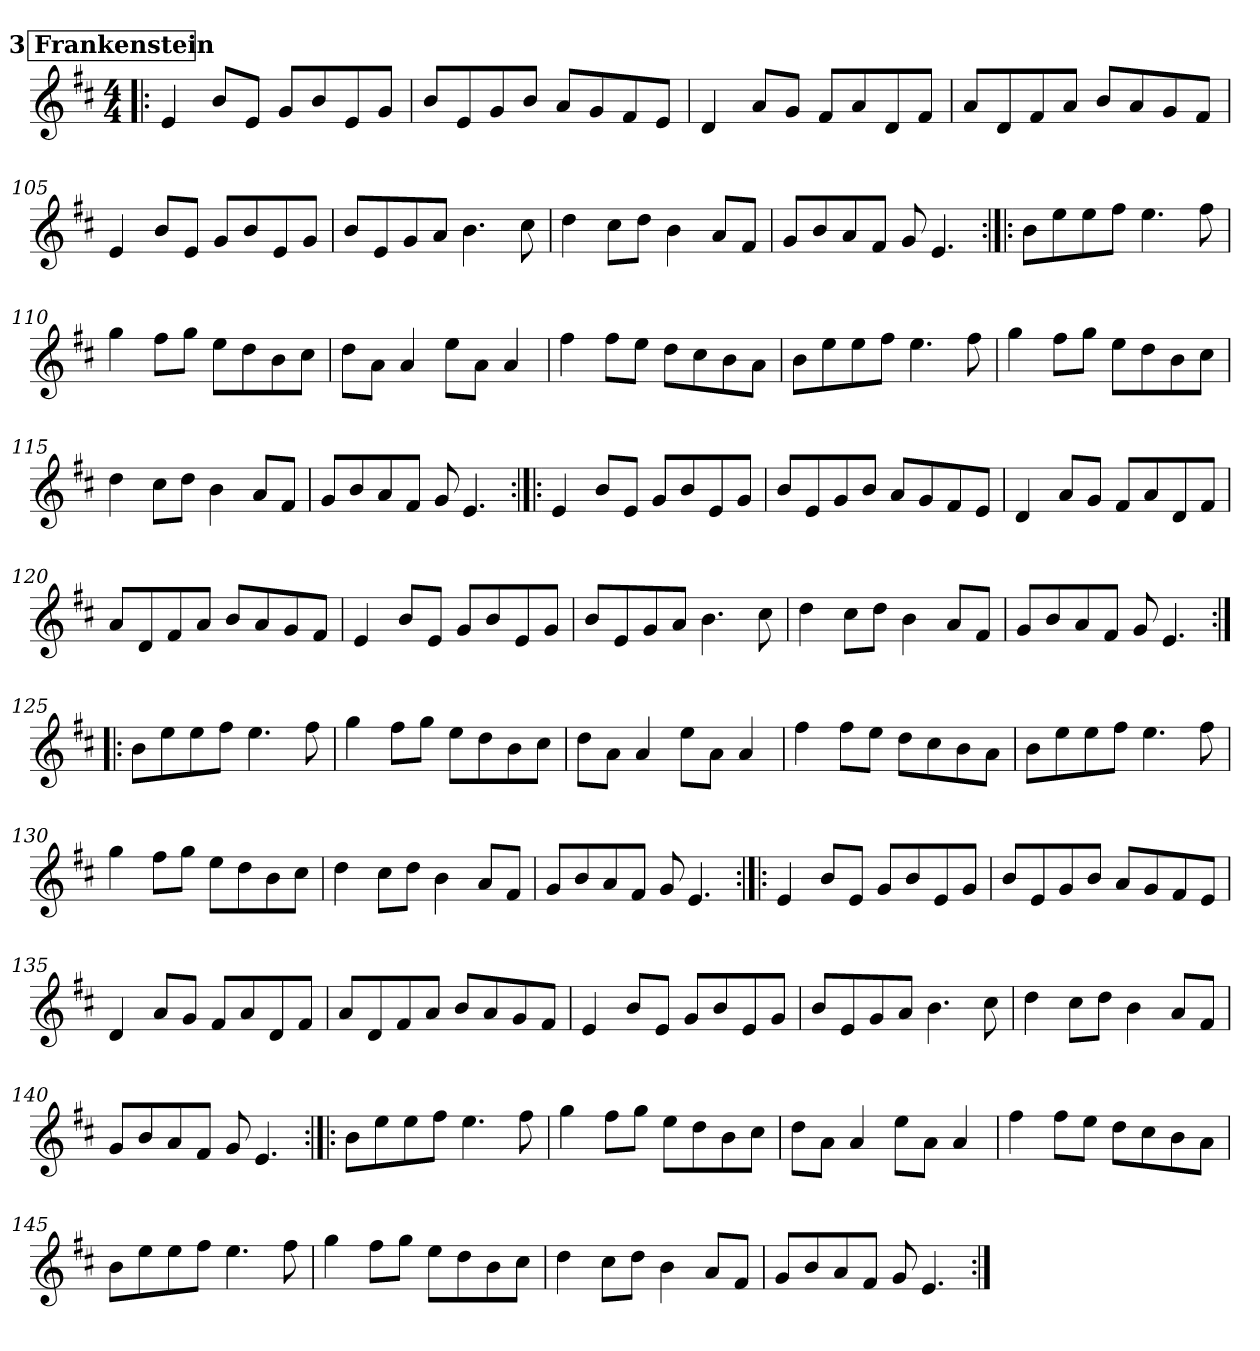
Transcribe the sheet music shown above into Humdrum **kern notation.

**kern
*part1
*staff1
!!LO:LB:g=z
*clefG2
*k[f#c#]
*M4/4
*MM233
!!LO:REH:place=s1:a:B:fs=14:t=3 Frankenstein
=101!|:
4e/
8b/L
8e/J
8g/L
8b/
8e/
8g/J
=102
8b/L
8e/
8g/
8b/J
8a/L
8g/
8f#/
8e/J
=103
4d/
8a/L
8g/J
8f#/L
8a/
8d/
8f#/J
=104
8a/L
8d/
8f#/
8a/J
8b/L
8a/
8g/
8f#/J
=105
4e/
8b/L
8e/J
8g/L
8b/
8e/
8g/J
=106
8b/L
8e/
8g/
8a/J
4.b\
8cc#\
!!LO:LB:g=z
=107
4dd\
8cc#\L
8dd\J
4b\
8a/L
8f#/J
=108
8g/L
8b/
8a/
8f#/J
8g/
4.e/
=109:|!|:
8b\L
8ee\
8ee\
8ff#\J
4.ee\
8ff#\
=110
4gg\
8ff#\L
8gg\J
8ee\L
8dd\
8b\
8cc#\J
=111
8dd\L
8a\J
4a/
8ee\L
8a\J
4a/
=112
4ff#\
8ff#\L
8ee\J
8dd\L
8cc#\
8b\
8a\J
!!LO:LB:g=z
=113
8b\L
8ee\
8ee\
8ff#\J
4.ee\
8ff#\
=114
4gg\
8ff#\L
8gg\J
8ee\L
8dd\
8b\
8cc#\J
=115
4dd\
8cc#\L
8dd\J
4b\
8a/L
8f#/J
=116
8g/L
8b/
8a/
8f#/J
8g/
4.e/
=117:|!|:
*MM235
4e/
8b/L
8e/J
8g/L
8b/
8e/
8g/J
=118
8b/L
8e/
8g/
8b/J
8a/L
8g/
8f#/
8e/J
!!LO:LB:g=z
=119
4d/
8a/L
8g/J
8f#/L
8a/
8d/
8f#/J
=120
8a/L
8d/
8f#/
8a/J
8b/L
8a/
8g/
8f#/J
=121
4e/
8b/L
8e/J
8g/L
8b/
8e/
8g/J
=122
8b/L
8e/
8g/
8a/J
4.b\
8cc#\
=123
4dd\
8cc#\L
8dd\J
4b\
8a/L
8f#/J
=124
8g/L
8b/
8a/
8f#/J
8g/
4.e/
!!LO:LB:g=z
=125:|!|:
8b\L
8ee\
8ee\
8ff#\J
4.ee\
8ff#\
=126
4gg\
8ff#\L
8gg\J
8ee\L
8dd\
8b\
8cc#\J
=127
8dd\L
8a\J
4a/
8ee\L
8a\J
4a/
=128
4ff#\
8ff#\L
8ee\J
8dd\L
8cc#\
8b\
8a\J
=129
8b\L
8ee\
8ee\
8ff#\J
4.ee\
8ff#\
=130
4gg\
8ff#\L
8gg\J
8ee\L
8dd\
8b\
8cc#\J
!!LO:LB:g=z
=131
4dd\
8cc#\L
8dd\J
4b\
8a/L
8f#/J
=132
8g/L
8b/
8a/
8f#/J
8g/
4.e/
=133:|!|:
*MM236
4e/
8b/L
8e/J
8g/L
8b/
8e/
8g/J
=134
8b/L
8e/
8g/
8b/J
8a/L
8g/
8f#/
8e/J
=135
4d/
8a/L
8g/J
8f#/L
8a/
8d/
8f#/J
=136
8a/L
8d/
8f#/
8a/J
8b/L
8a/
8g/
8f#/J
!!LO:PB:g=z
=137
4e/
8b/L
8e/J
8g/L
8b/
8e/
8g/J
=138
8b/L
8e/
8g/
8a/J
4.b\
8cc#\
=139
4dd\
8cc#\L
8dd\J
4b\
8a/L
8f#/J
=140
8g/L
8b/
8a/
8f#/J
8g/
4.e/
=141:|!|:
8b\L
8ee\
8ee\
8ff#\J
4.ee\
8ff#\
=142
4gg\
8ff#\L
8gg\J
8ee\L
8dd\
8b\
8cc#\J
!!LO:LB:g=z
=143
8dd\L
8a\J
4a/
8ee\L
8a\J
4a/
=144
4ff#\
8ff#\L
8ee\J
8dd\L
8cc#\
8b\
8a\J
=145
8b\L
8ee\
8ee\
8ff#\J
4.ee\
8ff#\
=146
4gg\
8ff#\L
8gg\J
8ee\L
8dd\
8b\
8cc#\J
=147
4dd\
8cc#\L
8dd\J
4b\
8a/L
8f#/J
=148
8g/L
8b/
8a/
8f#/J
8g/
4.e/
=:|!
*-
